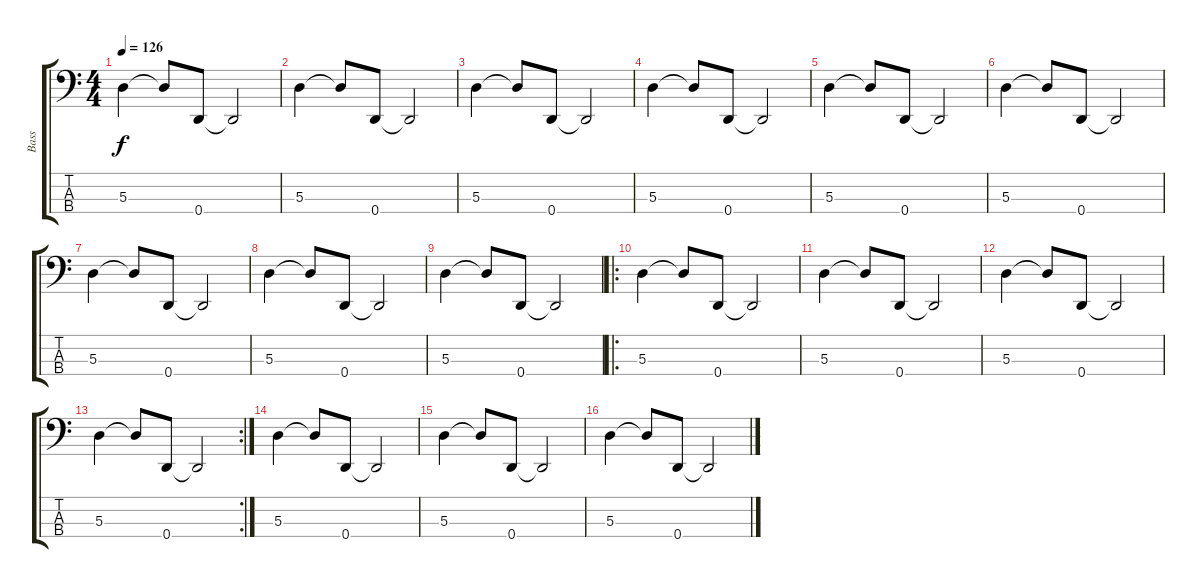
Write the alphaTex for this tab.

\track ("Bass" "Bass") {instrument electricbassfinger}
\staff {score tabs}
\tuning (G2 D2 A1 D1) {hide}
\ts (4 4)
\tempo 126
\clef f4
\ks c
5.3.4{dy f} 5.3{t}.8 0.4.8 0.4{t}.2 |
5.3.4 5.3{t}.8 0.4.8 0.4{t}.2 |
5.3.4 5.3{t}.8 0.4.8 0.4{t}.2 |
5.3.4 5.3{t}.8 0.4.8 0.4{t}.2 |
5.3.4 5.3{t}.8 0.4.8 0.4{t}.2 |
5.3.4 5.3{t}.8 0.4.8 0.4{t}.2 |
5.3.4 5.3{t}.8 0.4.8 0.4{t}.2 |
5.3.4 5.3{t}.8 0.4.8 0.4{t}.2 |
5.3.4 5.3{t}.8 0.4.8 0.4{t}.2 |
\ro
5.3.4 5.3{t}.8 0.4.8 0.4{t}.2 |
5.3.4 5.3{t}.8 0.4.8 0.4{t}.2 |
5.3.4 5.3{t}.8 0.4.8 0.4{t}.2 |
\rc 2
5.3.4 5.3{t}.8 0.4.8 0.4{t}.2 |
5.3.4 5.3{t}.8 0.4.8 0.4{t}.2 |
5.3.4 5.3{t}.8 0.4.8 0.4{t}.2 |
5.3.4 5.3{t}.8 0.4.8 0.4{t}.2
